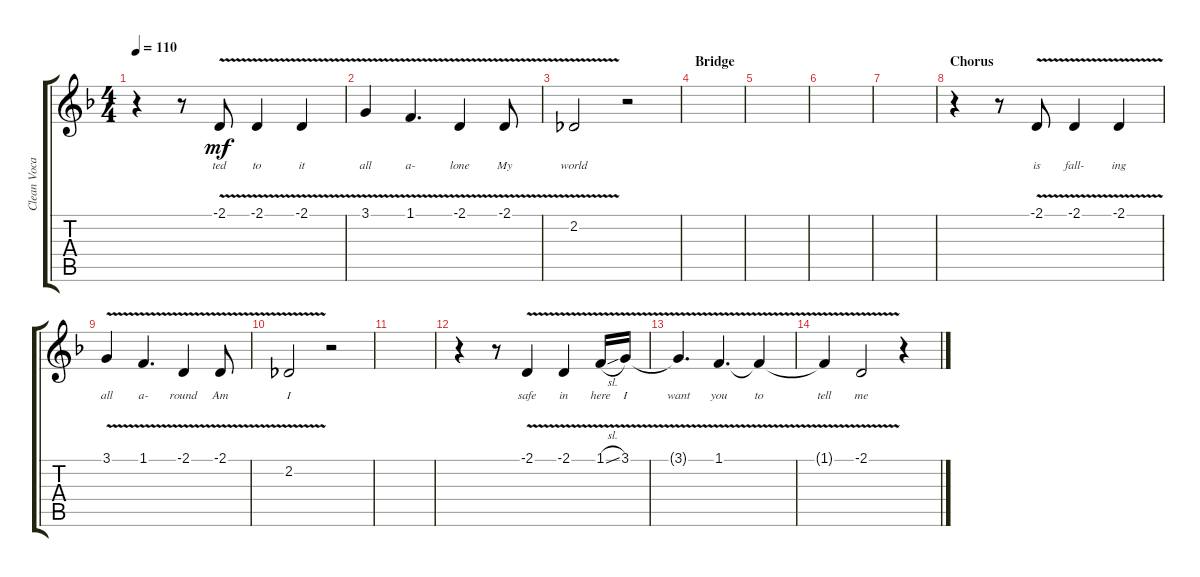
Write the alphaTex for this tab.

\track ("Clean Vocal (by JWP) (Staff 1)" "Clean Voca") {instrument lead7fifths}
\staff {score tabs}
\tuning (E4 B3 G3 D3 A2 E2) {hide}
\ts (4 4)
\tempo 110
\clef g2
\ks dminor
r.4{dy mf} r.8 -2.1{v}.8{lyrics (0 "ted") lyrics (1 "") lyrics (2 "") lyrics (3 "") lyrics (4 "")} -2.1{v}.4{lyrics (0 "to") lyrics (1 "") lyrics (2 "") lyrics (3 "") lyrics (4 "")} -2.1{v}.4{lyrics (0 "it") lyrics (1 "") lyrics (2 "") lyrics (3 "") lyrics (4 "")} |
3.1{v}.4{lyrics (0 "all") lyrics (1 "") lyrics (2 "") lyrics (3 "") lyrics (4 "")} 1.1{v}.4{d lyrics (0 "a-") lyrics (1 "") lyrics (2 "") lyrics (3 "") lyrics (4 "")} -2.1{v}.4{lyrics (0 "lone") lyrics (1 "") lyrics (2 "") lyrics (3 "") lyrics (4 "")} -2.1{v}.8{lyrics (0 "My") lyrics (1 "") lyrics (2 "") lyrics (3 "") lyrics (4 "")} |
2.2{v}.2{lyrics (0 "world") lyrics (1 "") lyrics (2 "") lyrics (3 "") lyrics (4 "")} r.2 |
\section ("" "Bridge")
|
|
|
|
\section ("" "Chorus")
r.4 r.8 -2.1{v}.8{lyrics (0 "is") lyrics (1 "") lyrics (2 "") lyrics (3 "") lyrics (4 "")} -2.1{v}.4{lyrics (0 "fall-") lyrics (1 "") lyrics (2 "") lyrics (3 "") lyrics (4 "")} -2.1{v}.4{lyrics (0 "ing") lyrics (1 "") lyrics (2 "") lyrics (3 "") lyrics (4 "")} |
3.1{v}.4{lyrics (0 "all") lyrics (1 "") lyrics (2 "") lyrics (3 "") lyrics (4 "")} 1.1{v}.4{d lyrics (0 "a-") lyrics (1 "") lyrics (2 "") lyrics (3 "") lyrics (4 "")} -2.1{v}.4{lyrics (0 "round") lyrics (1 "") lyrics (2 "") lyrics (3 "") lyrics (4 "")} -2.1{v}.8{lyrics (0 "Am") lyrics (1 "") lyrics (2 "") lyrics (3 "") lyrics (4 "")} |
2.2{v}.2{lyrics (0 "I") lyrics (1 "") lyrics (2 "") lyrics (3 "") lyrics (4 "")} r.2 |
|
r.4 r.8 -2.1{v}.4{lyrics (0 "safe") lyrics (1 "") lyrics (2 "") lyrics (3 "") lyrics (4 "")} -2.1{v}.4{lyrics (0 "in") lyrics (1 "") lyrics (2 "") lyrics (3 "") lyrics (4 "")} 1.1{v sl}.16{lyrics (0 "here") lyrics (1 "") lyrics (2 "") lyrics (3 "") lyrics (4 "")} 3.1{v}.16{lyrics (0 "I") lyrics (1 "") lyrics (2 "") lyrics (3 "") lyrics (4 "")} |
3.1{v t}.4{d lyrics (0 "want") lyrics (1 "") lyrics (2 "") lyrics (3 "") lyrics (4 "")} 1.1{v}.4{d lyrics (0 "you") lyrics (1 "") lyrics (2 "") lyrics (3 "") lyrics (4 "")} 1.1{v t}.4{lyrics (0 "to") lyrics (1 "") lyrics (2 "") lyrics (3 "") lyrics (4 "")} |
1.1{v t}.4{lyrics (0 "tell") lyrics (1 "") lyrics (2 "") lyrics (3 "") lyrics (4 "")} -2.1{v}.2{lyrics (0 "me") lyrics (1 "") lyrics (2 "") lyrics (3 "") lyrics (4 "")} r.4
